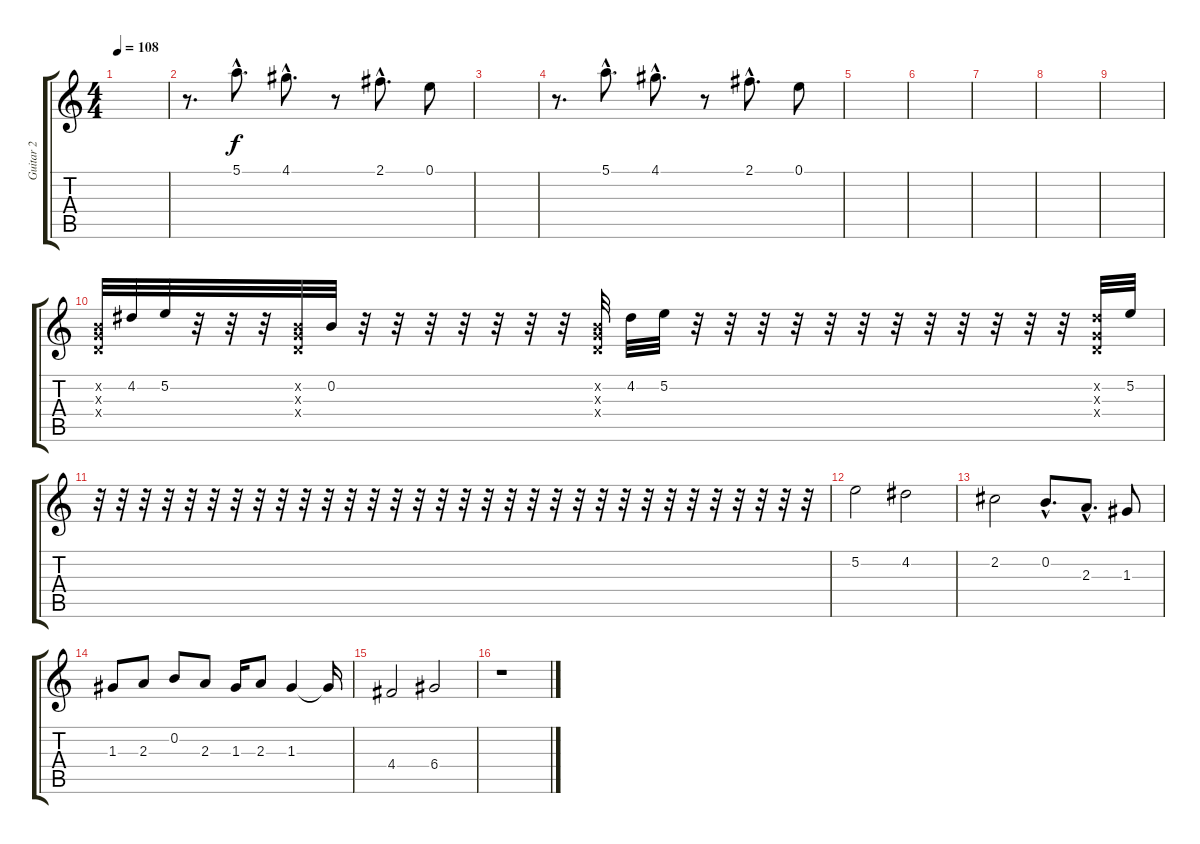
\track ("Guitar 2" "Guitar 2") {instrument overdrivenguitar}
\staff {score tabs}
\tuning (E4 B3 G3 D3 A2 E2) {hide}
\ts (4 4)
\tempo 108
\clef g2
\ks c
|
r.8{d volume 7} 5.1{hac}.8{d} 4.1{hac}.8{d} r.8 2.1{hac}.8{d} 0.1.8 |
|
r.8{d} 5.1{hac}.8{d} 4.1{hac}.8{d} r.8 2.1{hac}.8{d} 0.1.8 |
|
|
|
|
|
(0.2{x} 0.3{x} 0.4{x}).32{balance 2} 4.2.32 5.2.32 r.32 r.32 r.32 (0.2{x} 0.3{x} 0.4{x}).32 0.2.32 r.32 r.32 r.32 r.32 r.32 r.32 r.32 (0.2{x} 0.3{x} 0.4{x}).32 4.2.32 5.2.32 r.32 r.32 r.32 r.32 r.32 r.32 r.32 r.32 r.32 r.32 r.32 r.32 (4.2{x} 0.3{x} 0.4{x}).32 5.2.32 |
r.32 r.32 r.32 r.32 r.32 r.32 r.32 r.32 r.32 r.32 r.32 r.32 r.32 r.32 r.32 r.32 r.32 r.32 r.32 r.32 r.32 r.32 r.32 r.32 r.32 r.32 r.32 r.32 r.32 r.32 r.32 r.32 |
5.2.2{instrument distortionguitar} 4.2.2 |
2.2.2 0.2{hac}.8{d} 2.3{hac}.8{d} 1.3.8 |
1.3.8 2.3.8 0.2.8 2.3.8 1.3.16 2.3.8 1.3.4 1.3{t}.16 |
4.4.2 6.4.2 |
r.1
